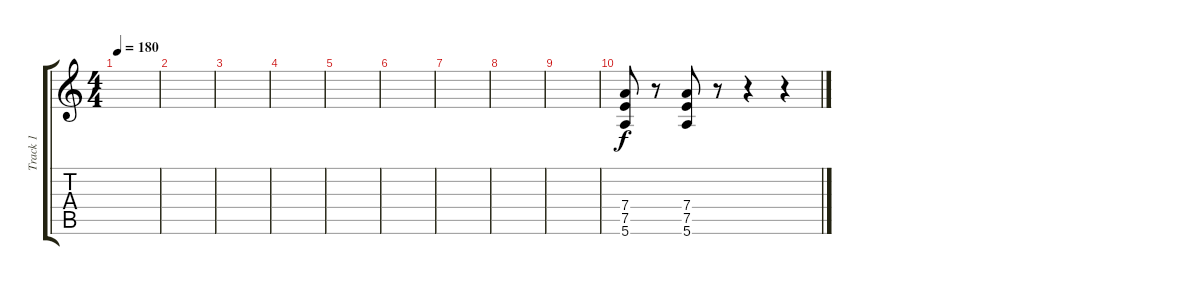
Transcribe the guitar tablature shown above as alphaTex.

\track ("Track 1" "Track 1") {instrument distortionguitar}
\staff {score tabs}
\tuning (E4 B3 G3 D3 A2 E2) {hide}
\ts (4 4)
\tempo 180
\clef g2
\ks c
|
|
|
|
|
|
|
|
|
(7.4 7.5 5.6).8 r.8 (7.4 7.5 5.6).8 r.8 r.4 r.4
